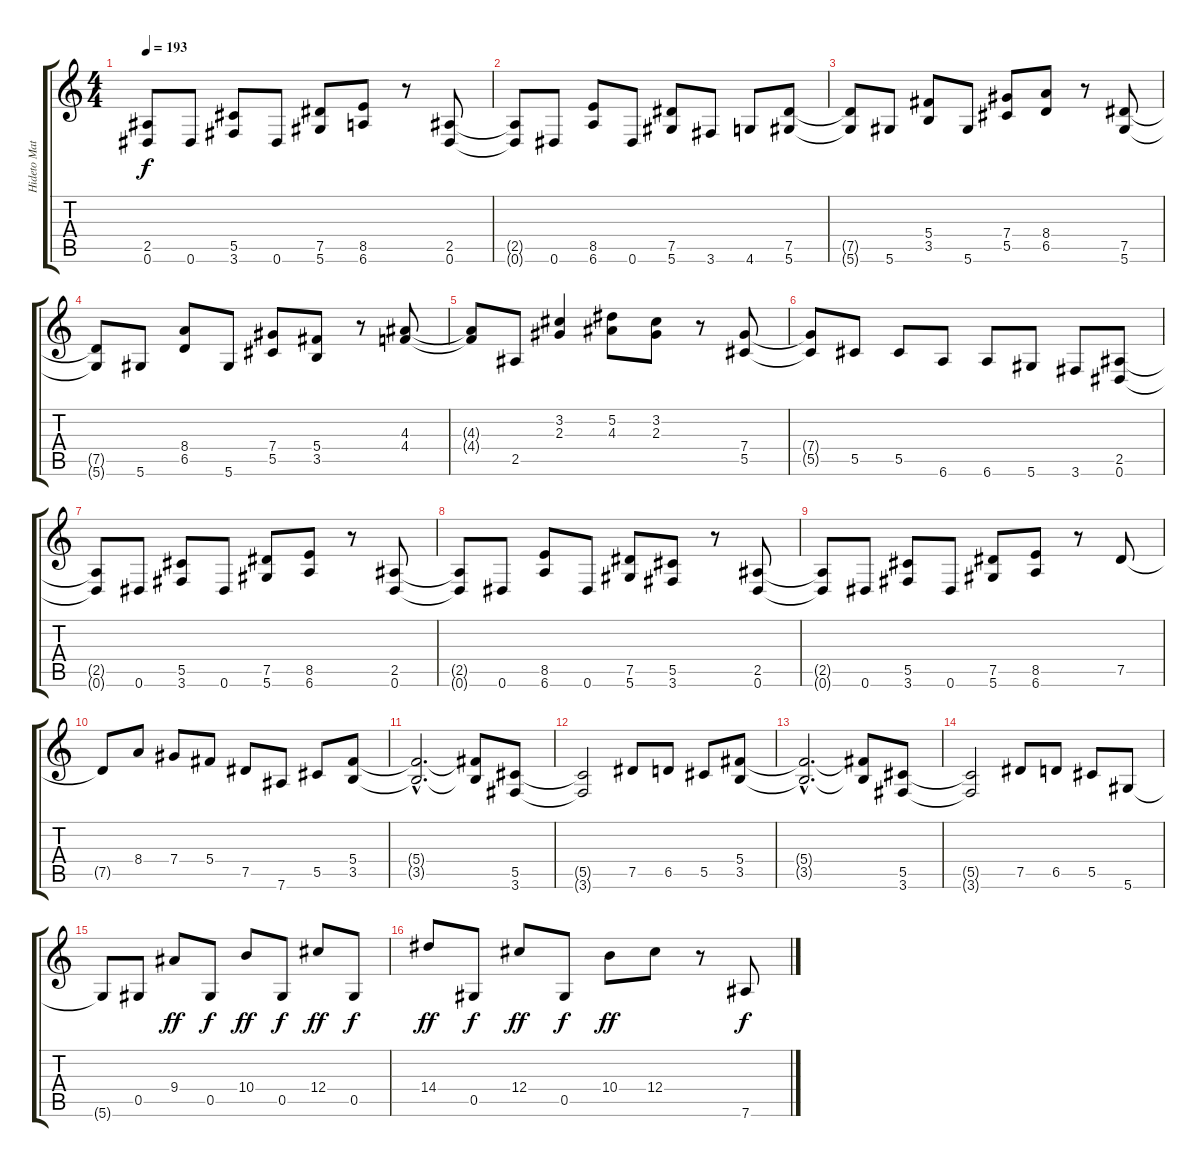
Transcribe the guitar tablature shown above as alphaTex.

\track ("Hideto Matsumoto (Hide)" "Hideto Mat") {instrument distortionguitar}
\staff {score tabs}
\tuning (Eb4 Bb3 Gb3 Db3 Ab2 Eb2) {hide}
\ts (4 4)
\tempo 193
\clef g2
\ks c
(2.5{t} 0.6{t}).8{dy f} 0.6.8 (5.5 3.6).8 0.6.8 (7.5 5.6).8 (8.5 6.6).8 r.8 (2.5 0.6).8 |
(2.5{t} 0.6{t}).8 0.6.8 (8.5 6.6).8 0.6.8 (7.5 5.6).8 3.6.8 4.6.8 (7.5 5.6).8 |
(7.5{t} 5.6{t}).8 5.6.8 (5.4 3.5).8 5.6.8 (7.4 5.5).8 (8.4 6.5).8 r.8 (7.5 5.6).8 |
(7.5{t} 5.6{t}).8 5.6.8 (8.4 6.5).8 5.6.8 (7.4 5.5).8 (5.4 3.5).8 r.8 (4.3 4.4).8 |
(4.3{t} 4.4{t}).8 2.5.8 (3.2 2.3).4 (5.2 4.3).8 (3.2 2.3).8 r.8 (7.4 5.5).8 |
(7.4{t} 5.5{t}).8 5.5.8 5.5.8 6.6.8 6.6.8 5.6.8 3.6.8 (2.5 0.6).8 |
(2.5{t} 0.6{t}).8 0.6.8 (5.5 3.6).8 0.6.8 (7.5 5.6).8 (8.5 6.6).8 r.8 (2.5 0.6).8 |
(2.5{t} 0.6{t}).8 0.6.8 (8.5 6.6).8 0.6.8 (7.5 5.6).8 (5.5 3.6).8 r.8 (2.5 0.6).8 |
(2.5{t} 0.6{t}).8 0.6.8 (5.5 3.6).8 0.6.8 (7.5 5.6).8 (8.5 6.6).8 r.8 7.5.8 |
7.5{t}.8 8.4.8 7.4.8 5.4.8 7.5.8 7.6.8 5.5.8 (5.4 3.5).8 |
(5.4{hac t} 3.5{hac t}).2{d} (5.4{t} 3.5{t}).8 (5.5 3.6).8 |
(5.5{t} 3.6{t}).2 7.5.8 6.5.8 5.5.8 (5.4 3.5).8 |
(5.4{hac t} 3.5{hac t}).2{d} (5.4{t} 3.5{t}).8 (5.5 3.6).8 |
(5.5{t} 3.6{t}).2 7.5.8 6.5.8 5.5.8 5.6.8 |
5.6{t}.8 0.5.8 9.4.8{dy ff} 0.5.8{dy f} 10.4.8{dy ff} 0.5.8{dy f} 12.4.8{dy ff} 0.5.8{dy f} |
14.4.8{dy ff} 0.5.8{dy f} 12.4.8{dy ff} 0.5.8{dy f} 10.4.8{dy ff} 12.4.8 r.8 7.6.8{dy f}
